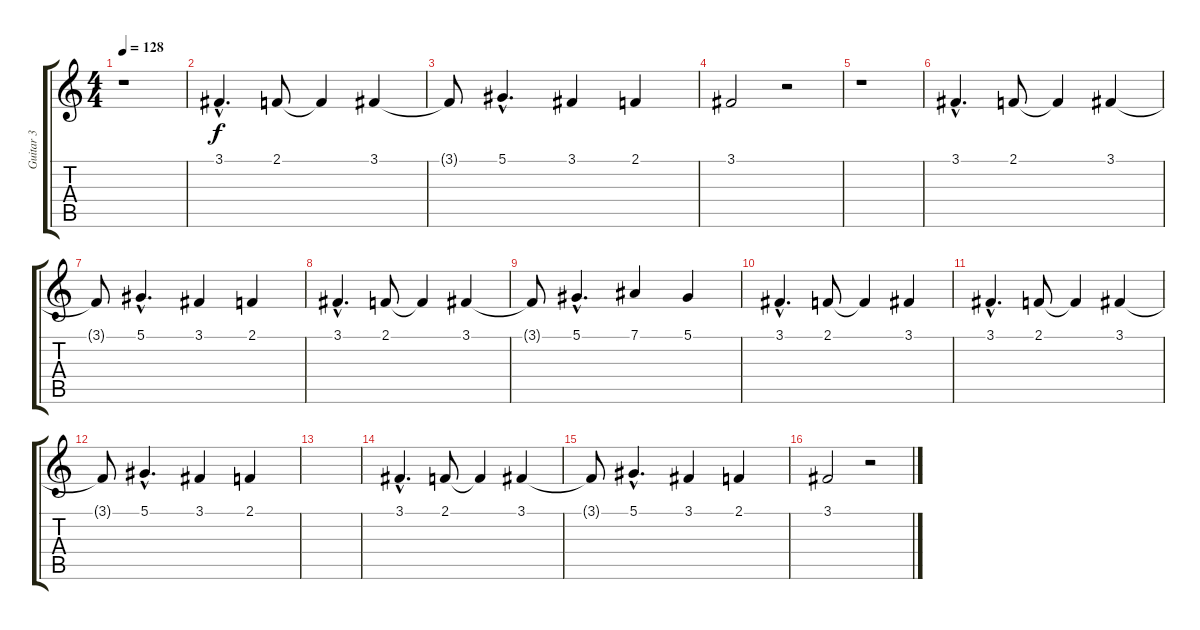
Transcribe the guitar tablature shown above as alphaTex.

\track ("Guitar 3" "Guitar 3") {instrument acousticgrandpiano}
\staff {score tabs}
\tuning (Eb4 Bb3 Gb3 Db3 Ab2 Eb2) {hide}
\ts (4 4)
\tempo 128
\clef g2
\ks c
r.1{dy f} |
3.1{hac}.4{d} 2.1.8 2.1{t}.4 3.1.4 |
3.1{t}.8 5.1{hac}.4{d} 3.1.4 2.1.4 |
3.1.2 r.2 |
r.1 |
3.1{hac}.4{d} 2.1.8 2.1{t}.4 3.1.4 |
3.1{t}.8 5.1{hac}.4{d} 3.1.4 2.1.4 |
3.1{hac}.4{d} 2.1.8 2.1{t}.4 3.1.4 |
3.1{t}.8 5.1{hac}.4{d} 7.1.4 5.1.4 |
3.1{hac}.4{d} 2.1.8 2.1{t}.4 3.1.4 |
3.1{hac}.4{d} 2.1.8 2.1{t}.4 3.1.4 |
3.1{t}.8 5.1{hac}.4{d} 3.1.4 2.1.4 |
|
3.1{hac}.4{d} 2.1.8 2.1{t}.4 3.1.4 |
3.1{t}.8 5.1{hac}.4{d} 3.1.4 2.1.4 |
3.1.2 r.2
